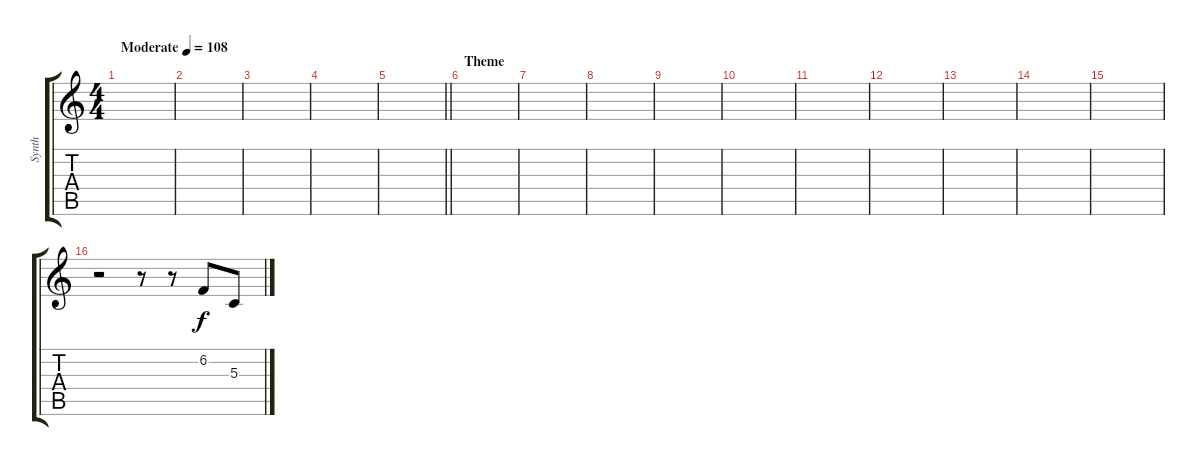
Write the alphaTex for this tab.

\track ("Synth" "Synth") {instrument lead1square}
\staff {score tabs}
\tuning (E4 B3 G3 D3 A2 E2) {hide}
\ts (4 4)
\tempo (108 "Moderate")
\clef g2
\ks c
|
|
|
|
\barLineRight lightlight
|
\section ("" "Theme")
|
|
|
|
|
|
|
|
|
|
r.2 r.8 r.8 6.2.8 5.3.8
